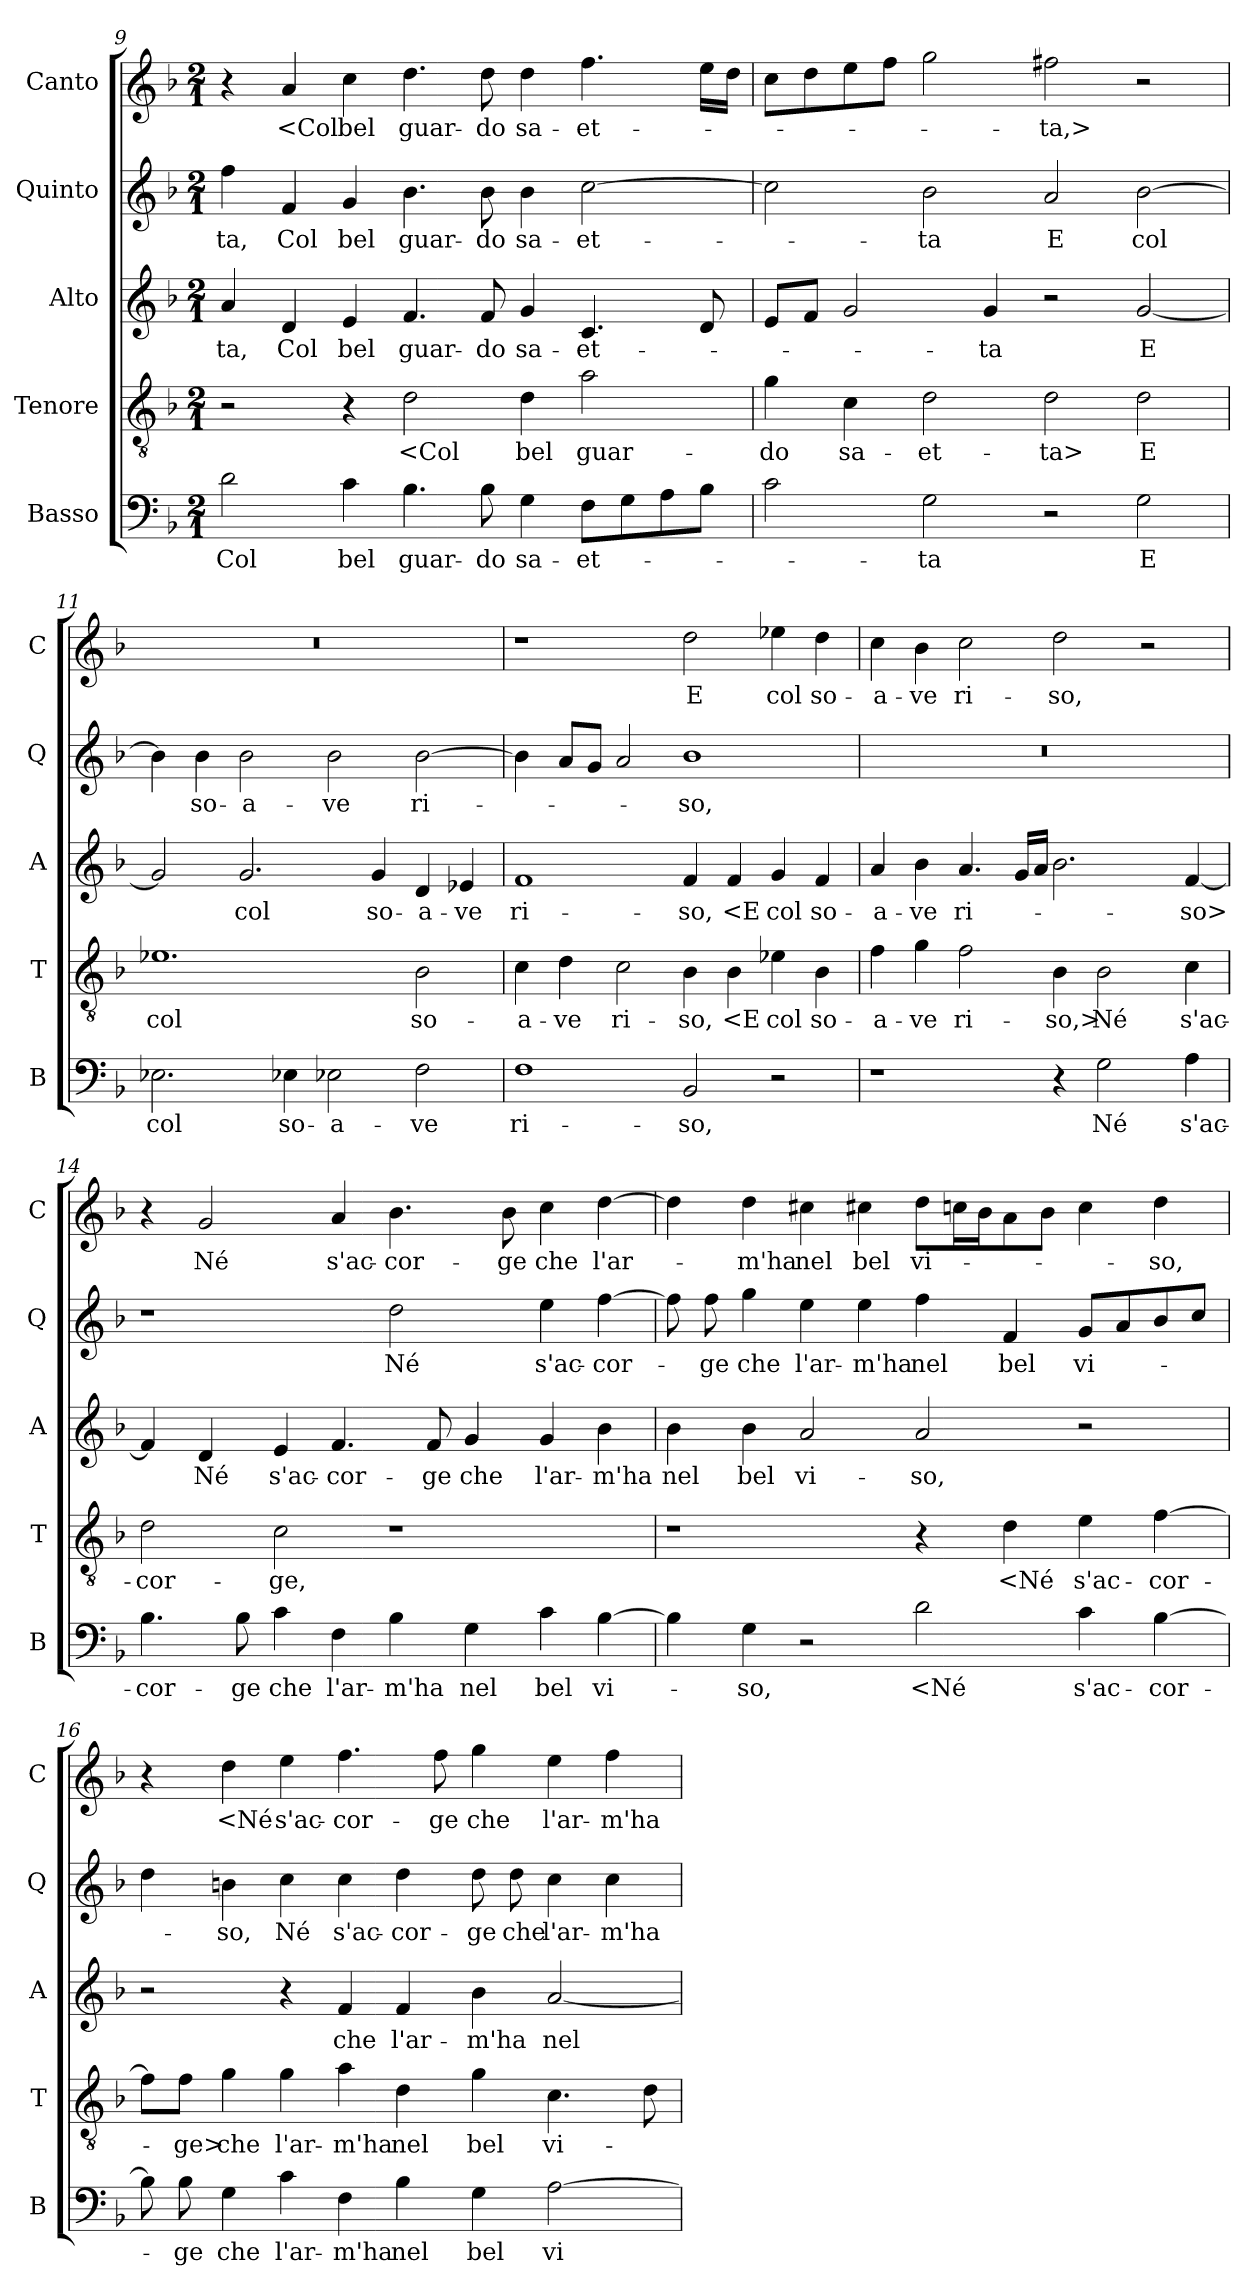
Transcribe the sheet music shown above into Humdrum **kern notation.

**kern	**text	**kern	**text	**kern	**text	**kern	**text	**kern	**text
*part5	*part5	*part4	*part4	*part3	*part3	*part2	*part2	*part1	*part1
*staff5	*staff5	*staff4	*staff4	*staff3	*staff3	*staff2	*staff2	*staff1	*staff1
*I"Basso	*	*I"Tenore	*	*I"Alto	*	*I"Quinto	*	*I"Canto	*
*I'B	*	*I'T	*	*I'A	*	*I'Q	*	*I'C	*
*clefF4	*	*clefGv2	*	*clefG2	*	*clefG2	*	*clefG2	*
*k[b-]	*	*k[b-]	*	*k[b-]	*	*k[b-]	*	*k[b-]	*
*M2/1	*	*M2/1	*	*M2/1	*	*M2/1	*	*M2/1	*
=9	=9	=9	=9	=9	=9	=9	=9	=9	=9
2d	Col	2r	.	4a	-ta,	4ff	-ta,	4r	.
.	.	.	.	4d	Col	4f	Col	4a	<Col
4c	bel	4r	.	4e	bel	4g	bel	4cc	bel
4.B-	guar-	2d	<Col	4.f	guar-	4.b-	guar-	4.dd	guar-
8B-	-do	.	.	8f	-do	8b-	-do	8dd	-do
4G	sa-	4d	bel	4g	sa-	4b-	sa-	4dd	sa-
8FL	-et-	2a	guar-	4.c	-et-	[2cc	-et-	4.ff	-et-
8G	.	.	.	.	.	.	.	.	.
8A	.	.	.	.	.	.	.	.	.
8B-J	.	.	.	8d	.	.	.	16eeLL	.
.	.	.	.	.	.	.	.	16ddJJ	.
=10	=10	=10	=10	=10	=10	=10	=10	=10	=10
2c	.	4g	-do	8eL	.	2cc]	.	8ccL	.
.	.	.	.	8fJ	.	.	.	8dd	.
.	.	4c	sa-	2g	.	.	.	8ee	.
.	.	.	.	.	.	.	.	8ffJ	.
2G	-ta	2d	-et-	.	.	2b-	-ta	2gg	.
.	.	.	.	4g	-ta	.	.	.	.
2r	.	2d	-ta>	2r	.	2a	E	2ff#X	-ta,>
2G	E	2d	E	[2g	E	[2b-	col	2r	.
=11	=11	=11	=11	=11	=11	=11	=11	=11	=11
2.E-X	col	1.e-X	col	2g]	.	4b-]	.	0r	.
.	.	.	.	.	.	4b-	so-	.	.
.	.	.	.	2.g	col	2b-	-a-	.	.
4E-X	so-	.	.	.	.	.	.	.	.
2E-X	-a-	.	.	.	.	2b-	-ve	.	.
.	.	.	.	4g	so-	.	.	.	.
2F	-ve	2B-	so-	4d	-a-	[2b-	ri-	.	.
.	.	.	.	4e-X	-ve	.	.	.	.
=12	=12	=12	=12	=12	=12	=12	=12	=12	=12
1F	ri-	4c	-a-	1f	ri-	4b-]	.	1r	.
.	.	4d	-ve	.	.	8aL	.	.	.
.	.	.	.	.	.	8gJ	.	.	.
.	.	2c	ri-	.	.	2a	.	.	.
2BB-	-so,	4B-	-so,	4f	-so,	1b-	-so,	2dd	E
.	.	4B-	<E	4f	<E	.	.	.	.
2r	.	4e-X	col	4g	col	.	.	4ee-X	col
.	.	4B-	so-	4f	so-	.	.	4dd	so-
=13	=13	=13	=13	=13	=13	=13	=13	=13	=13
1r	.	4f	-a-	4a	-a-	0r	.	4cc	-a-
.	.	4g	-ve	4b-	-ve	.	.	4b-	-ve
.	.	2f	ri-	4.a	ri-	.	.	2cc	ri-
.	.	.	.	16gLL	.	.	.	.	.
.	.	.	.	16aJJ	.	.	.	.	.
4r	.	4B-	-so,>	2.b-	.	.	.	2dd	-so,
2G	Né	2B-	Né	.	.	.	.	.	.
.	.	.	.	.	.	.	.	2r	.
4A	s'ac-	4c	s'ac-	[4f	-so>	.	.	.	.
=14	=14	=14	=14	=14	=14	=14	=14	=14	=14
4.B-	-cor-	2d	-cor-	4f]	.	1r	.	4r	.
.	.	.	.	4d	Né	.	.	2g	Né
8B-	-ge	.	.	.	.	.	.	.	.
4c	che	2c	-ge,	4e	s'ac-	.	.	.	.
4F	l'ar-	.	.	4.f	-cor-	.	.	4a	s'ac-
4B-	-m'ha	1r	.	.	.	2dd	Né	4.b-	-cor-
.	.	.	.	8f	-ge	.	.	.	.
4G	nel	.	.	4g	che	.	.	.	.
.	.	.	.	.	.	.	.	8b-	-ge
4c	bel	.	.	4g	l'ar-	4ee	s'ac-	4cc	che
[4B-	vi-	.	.	4b-	-m'ha	[4ff	-cor-	[4dd	l'ar-
=15	=15	=15	=15	=15	=15	=15	=15	=15	=15
4B-]	.	1r	.	4b-	nel	8ff]	.	4dd]	.
.	.	.	.	.	.	8ff	-ge	.	.
4G	-so,	.	.	4b-	bel	4gg	che	4dd	-m'ha
2r	.	.	.	2a	vi-	4ee	l'ar-	4cc#X	nel
.	.	.	.	.	.	4ee	-m'ha	4cc#X	bel
2d	<Né	4r	.	2a	-so,	4ff	nel	8ddL	vi-
.	.	.	.	.	.	.	.	16ccnL	.
.	.	.	.	.	.	.	.	16b-J	.
.	.	4d	<Né	.	.	4f	bel	8a	.
.	.	.	.	.	.	.	.	8b-J	.
4c	s'ac-	4e	s'ac-	2r	.	8gL	vi-	4cc	.
.	.	.	.	.	.	8a	.	.	.
[4B-	-cor-	[4f	-cor-	.	.	8b-	.	4dd	-so,
.	.	.	.	.	.	8ccJ	.	.	.
=16	=16	=16	=16	=16	=16	=16	=16	=16	=16
8B-]	.	8f\L]	.	2r	.	4dd	.	4r	.
8B-	-ge	8f\J	-ge>	.	.	.	.	.	.
4G	che	4g	che	.	.	4bn	-so,	4dd	<Né
4c	l'ar-	4g	l'ar-	4r	.	4cc	Né	4ee	s'ac-
4F	-m'ha	4a	-m'ha	4f	che	4cc	s'ac-	4.ff	-cor-
4B-	nel	4d	nel	4f	l'ar-	4dd	-cor-	.	.
.	.	.	.	.	.	.	.	8ff	-ge
4G	bel	4g	bel	4b-	-m'ha	8dd	-ge	4gg	che
.	.	.	.	.	.	8dd	che	.	.
[2A	vi-	4.c	vi-	[2a	nel	4cc	l'ar-	4ee	l'ar-
.	.	.	.	.	.	4cc	-m'ha	4ff	-m'ha
.	.	8d	.	.	.	.	.	.	.
=	=	=	=	=	=	=	=	=	=
*-	*-	*-	*-	*-	*-	*-	*-	*-	*-
